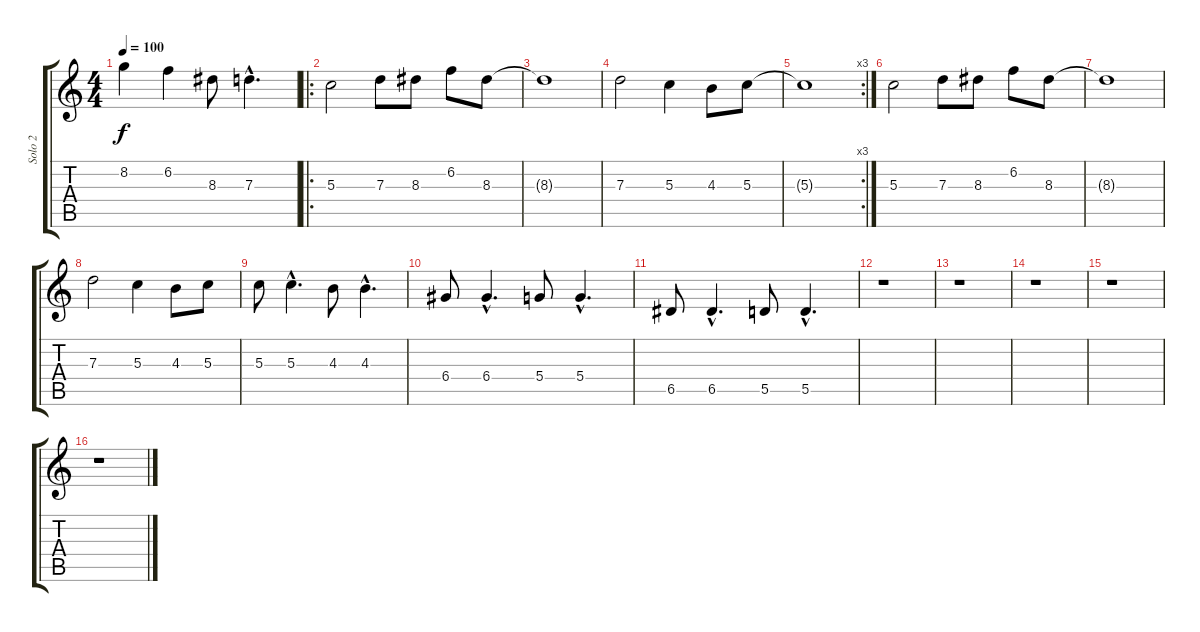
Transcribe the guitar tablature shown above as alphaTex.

\track ("Solo 2" "Solo 2") {instrument distortionguitar}
\staff {score tabs}
\tuning (E4 B3 G3 D3 A2 E2) {hide}
\ts (4 4)
\tempo 100
\clef g2
\ks c
8.2.4{dy f} 6.2.4 8.3.8 7.3{hac}.4{d} |
\ro
5.3.2 7.3.8 8.3.8 6.2.8 8.3.8 |
8.3{t}.1 |
7.3.2 5.3.4 4.3.8 5.3.8 |
\rc 3
5.3{t}.1 |
5.3.2 7.3.8 8.3.8 6.2.8 8.3.8 |
8.3{t}.1 |
7.3.2 5.3.4 4.3.8 5.3.8 |
5.3.8 5.3{hac}.4{d} 4.3.8 4.3{hac}.4{d} |
6.4.8 6.4{hac}.4{d} 5.4.8 5.4{hac}.4{d} |
6.5.8 6.5{hac}.4{d} 5.5.8 5.5{hac}.4{d} |
r.1 |
r.1 |
r.1 |
r.1 |
r.1
